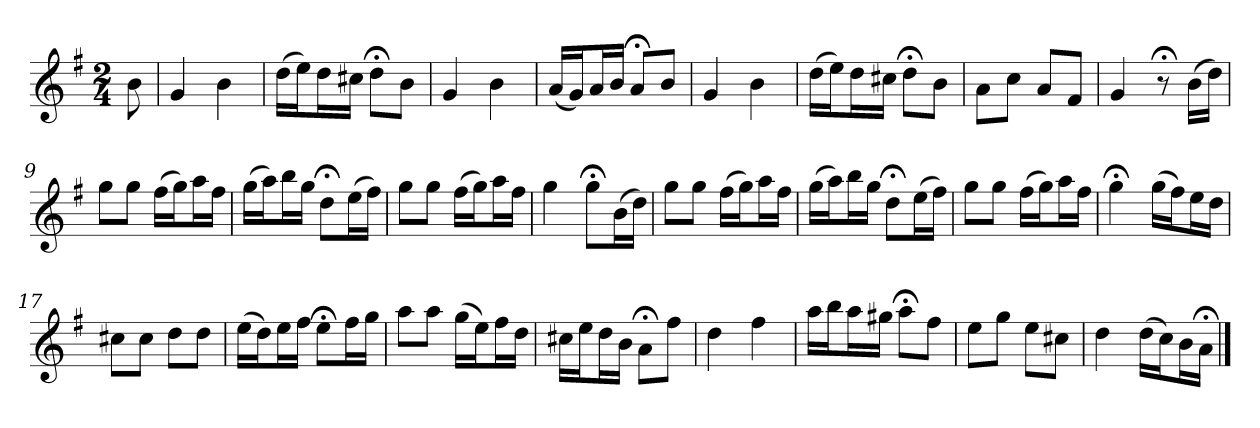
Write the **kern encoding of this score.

**kern
*part1
*staff1
*k[f#]
*G:
*M2/4
*MM120
=
8b
=1
4g
4b
=2
(16ddLL
16eeJ)
16ddL
16cc#XJJ
8dd;<L
8bJ
=3
4g
4b
=4
(16aLL
16gJ)
16aL
16bJJ
8a;<L
8bJ
=5
4g
4b
=6
(16ddLL
16eeJ)
16ddL
16cc#XJJ
8dd;<L
8bJ
=7
8aL
8ccJ
8aL
8f#J
=8
4g
8r;<
(16bLL
16ddJJ)
=9
8ggL
8ggJ
(16ff#LL
16ggJ)
16aaL
16ff#JJ
=10
(16ggLL
16aaJ)
16bbL
16ggJJ
8dd;<L
(16eeL
16ff#JJ)
=11
8ggL
8ggJ
(16ff#LL
16ggJ)
16aaL
16ff#JJ
=12
4gg
8gg;<L
(16bL
16ddJJ)
=13
8ggL
8ggJ
(16ff#LL
16ggJ)
16aaL
16ff#JJ
=14
(16ggLL
16aaJ)
16bbL
16ggJJ
8dd;<L
(16eeL
16ff#JJ)
=15
8ggL
8ggJ
(16ff#LL
16ggJ)
16aaL
16ff#JJ
=16
4gg;<
(16ggLL
16ff#J)
16eeL
16ddJJ
=17
8cc#XL
8cc#J
8ddL
8ddJ
=18
(16eeLL
16ddJ)
16eeL
16ff#JJ
8ee;<L
16ff#L
16ggJJ
=19
8aaL
8aaJ
(16ggLL
16eeJ)
16ff#L
16ddJJ
=20
16cc#XLL
16eeJ
16ddL
16bJJ
8a;<L
8ff#J
=21
4dd
4ff#
=22
16aaLL
16bbJ
16aaL
16gg#XJJ
8aa;<L
8ff#J
=23
8eeL
8ggJ
8eeL
8cc#XJ
=24
4dd
(16ddLL
16ccJ)
16bL
16a;<JJ
==
*-
